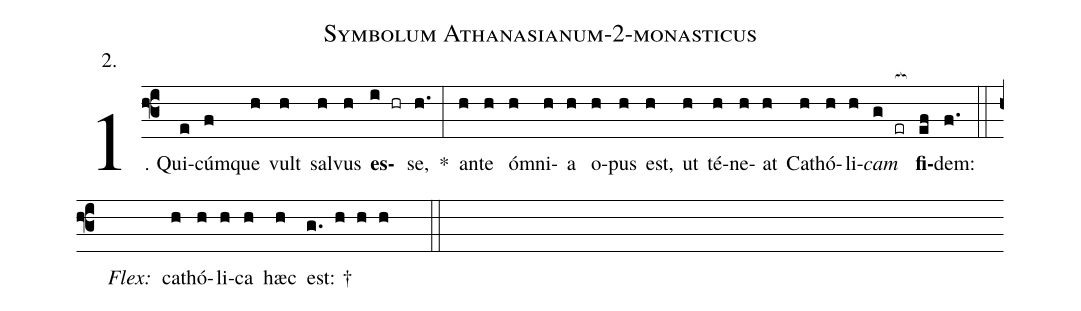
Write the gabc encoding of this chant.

name: Symbolum Athanasianum-2-monasticus;
annotation: 2.;
%%
(f3)1. Qui(e)cúm(f)que(h) vult(h) sal(h)vus(h) <b>es</b>(i hr)se,(h.) *(:) an(h)te(h) óm(h)ni(h)a(h) o(h)pus(h) est,(h) ut(h) té(h)ne(h)at(h) Ca(h)thó(h)li(h)<i>cam</i>(g er[ocb:1{]) <b>fi</b>(ef[ocb:0}])dem:(f.) (::)
<i>Flex:</i>()  ca(h)thó(h)li(h)ca(h) hæc(h) est: †(g. h h h  ::)
